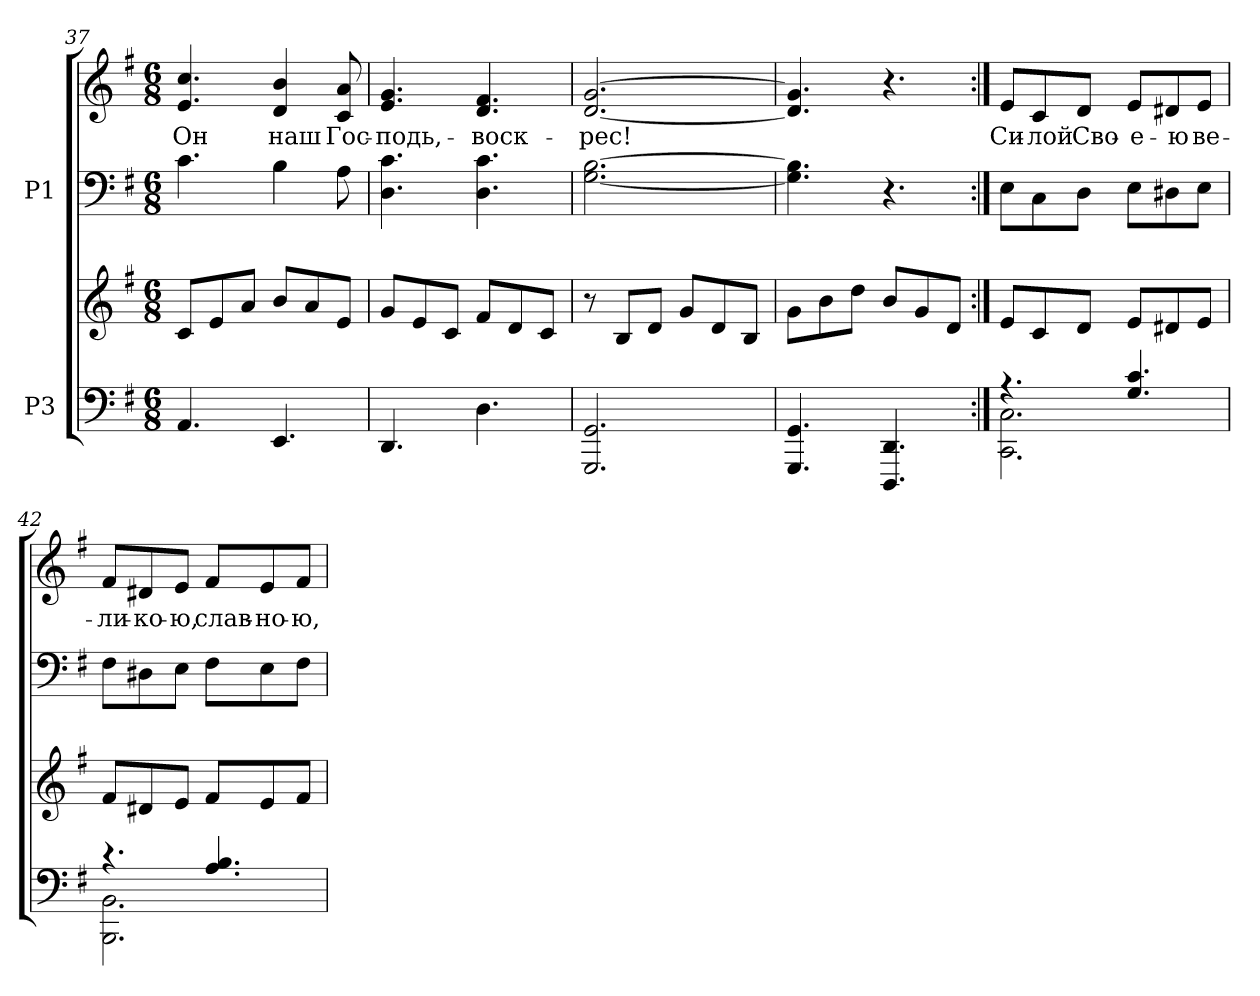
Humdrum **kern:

**kern	**kern	**kern	**kern	**text
*part2	*part2	*part1	*part1	*part1
*staff4	*staff3	*staff2	*staff1	*staff1
*I"P3	*	*I"P1	*	*
*clefF4	*clefG2	*clefF4	*clefG2	*
*k[f#]	*k[f#]	*k[f#]	*k[f#]	*
*G:	*G:	*G:	*G:	*
*M6/8	*M6/8	*M6/8	*M6/8	*
=37	=37	=37	=37	=37
!	!	!	!	!LO:LY:b:color=#000000
4.AAi/	8ci/L	4.ci\	4.ei/ 4.cci	Он
.	8ei/	.	.	.
.	8ai/J	.	.	.
!	!	!	!	!LO:LY:b:color=#000000
4.EEi/	8bi/L	4Bi\	4di/ 4bi	наш
.	8ai/	.	.	.
!	!	!	!	!LO:LY:b:color=#000000
.	8ei/J	8Ai\	8ci/ 8ai	Гос-
!!LO:LB:g=z
=38	=38	=38	=38	=38
!	!	!	!	!LO:LY:b:color=#000000
4.DDi/	8gi/L	4.Di\ 4.ci	4.ei/ 4.gi	-подь,-
.	8ei/	.	.	.
.	8ci/J	.	.	.
!	!	!	!	!LO:LY:b:color=#000000
4.Di\	8f#i/L	4.Di\ 4.ci	4.di/ 4.f#i	-воск-
.	8di/	.	.	.
.	8ci/J	.	.	.
=39	=39	=39	=39	=39
!	!	!	!	!LO:LY:b:color=#000000
2.GGGi/ 2.GGi	8r	[<2.Gi\ [>2.Bi	[<2.di/ [>2.gi	-рес!
.	8Bi/L	.	.	.
.	8di/J	.	.	.
.	8gi/L	.	.	.
.	8di/	.	.	.
.	8Bi/J	.	.	.
=40	=40	=40	=40	=40
4.GGGi/ 4.GGi	8gi\L	4.Gi\] 4.Bi]	4.di/] 4.gi]	.
.	8bi\	.	.	.
.	8ddi\J	.	.	.
4.DDDi/ 4.DDi	8bi/L	4.r	4.r	.
.	8gi/	.	.	.
.	8di/J	.	.	.
=41:|!	=41:|!	=41:|!	=41:|!	=41:|!
*^	*	*	*	*
!	!	!	!	!	!LO:LY:b:color=#000000
4.r	2.CCi\ 2.Ci	8ei/L	8Ei\L	8ei/L	Си-
!	!	!	!	!	!LO:LY:b:color=#000000
.	.	8ci/	8Ci\	8ci/	-лой
!	!	!	!	!	!LO:LY:b:color=#000000
.	.	8di/J	8Di\J	8di/J	Сво-
!	!	!	!	!	!LO:LY:b:color=#000000
4.Gi/ 4.ci	.	8ei/L	8Ei\L	8ei/L	-е-
!	!	!	!	!	!LO:LY:b:color=#000000
.	.	8d#Xi/	8D#Xi\	8d#Xi/	-ю
!	!	!	!	!	!LO:LY:b:color=#000000
.	.	8ei/J	8Ei\J	8ei/J	ве-
=42	=42	=42	=42	=42	=42
!	!	!	!	!	!LO:LY:b:color=#000000
4.r	2.BBBi\ 2.BBi	8f#i/L	8F#i\L	8f#i/L	-ли-
!	!	!	!	!	!LO:LY:b:color=#000000
.	.	8d#Xi/	8D#Xi\	8d#Xi/	-ко-
!	!	!	!	!	!LO:LY:b:color=#000000
.	.	8ei/J	8Ei\J	8ei/J	-ю,
!	!	!	!	!	!LO:LY:b:color=#000000
4.Ai/ 4.Bi	.	8f#i/L	8F#i\L	8f#i/L	слав-
!	!	!	!	!	!LO:LY:b:color=#000000
.	.	8ei/	8Ei\	8ei/	-но-
!	!	!	!	!	!LO:LY:b:color=#000000
.	.	8f#i/J	8F#i\J	8f#i/J	-ю,
*v	*v	*	*	*	*
=	=	=	=	=
*-	*-	*-	*-	*-
